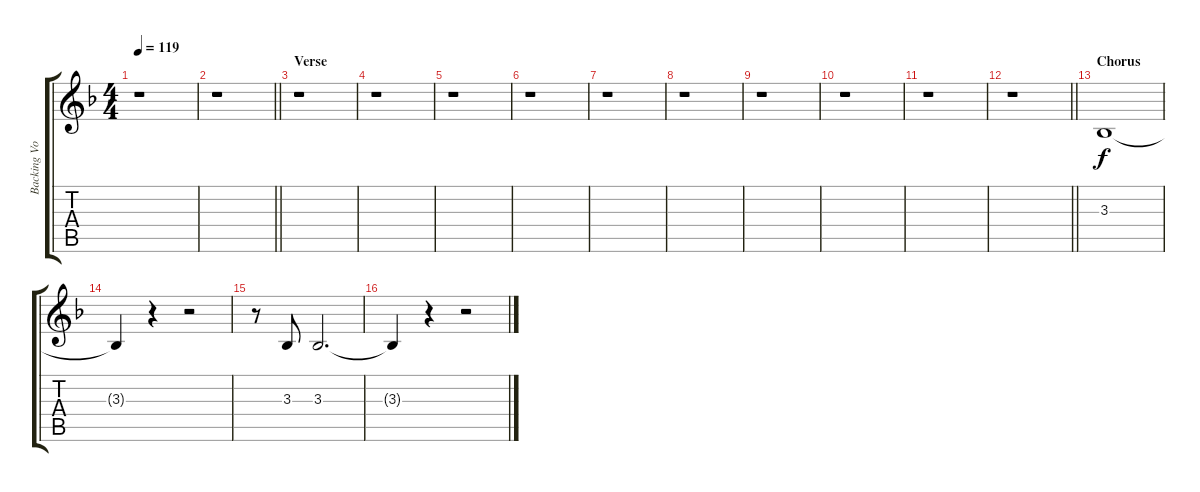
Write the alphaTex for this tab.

\track ("Backing Vocals" "Backing Vo") {instrument sopranosax}
\staff {score tabs}
\tuning (E4 B3 G3 D3 A2 E2) {hide}
\ts (4 4)
\tempo 119
\clef g2
\ks dminor
r.1{dy f} |
\barLineRight lightlight
r.1 |
\section ("" "Verse")
r.1 |
r.1 |
r.1 |
r.1 |
r.1 |
r.1 |
r.1 |
r.1 |
r.1 |
\barLineRight lightlight
r.1 |
\section ("" "Chorus")
3.3.1 |
3.3{t}.4 r.4 r.2 |
r.8 3.3.8 3.3.2{d} |
3.3{t}.4 r.4 r.2
